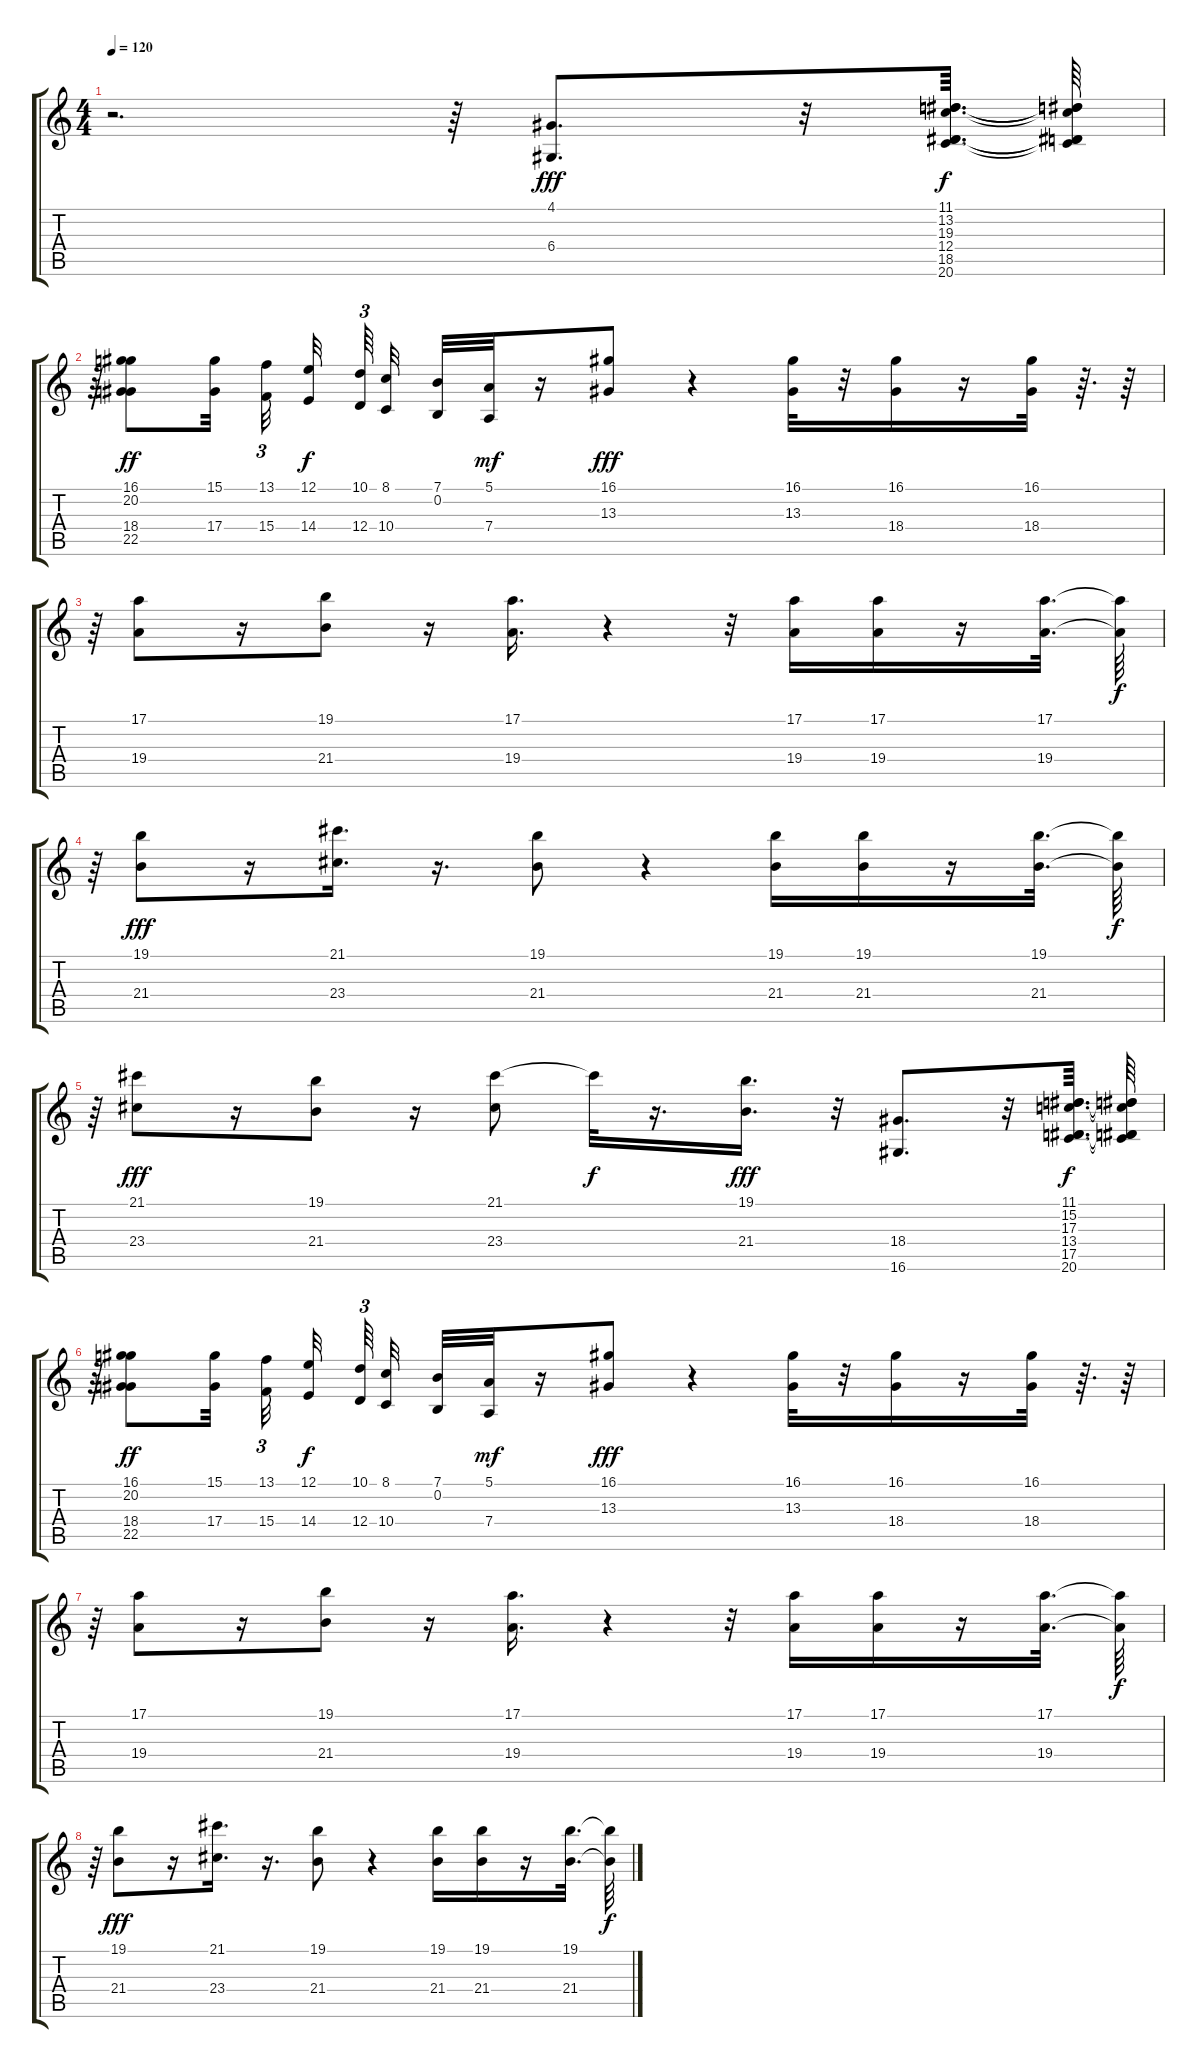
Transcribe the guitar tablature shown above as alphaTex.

\track "" {instrument brasssection}
\staff {score tabs}
\tuning (E4 B3 G3 D3 A2 E2) {hide}
\ts (4 4)
\tempo 120
\clef g2
\ks c
r.2{d dy mf} r.64 (4.1 6.4).8{d dy fff} r.32 (11.1 13.2 19.3 12.4 18.5 20.6).64{d dy f} (11.1{t} 13.2{t} 19.3{t} 12.4{t} 18.5{t} 20.6{t}).64 |
r.64 (16.1 20.2 18.4 22.5).8{dy ff} (15.1 17.4).32 (13.1 15.4).32{tu (3 2)} (12.1 14.4).32{dy f} (10.1 12.4).64{tu (3 2)} (8.1 10.4).32 (7.1 0.2).32 (5.1 7.4).32{dy mf} r.16 (16.1 13.3).8{dy fff} r.4 (16.1 13.3).32 r.32 (16.1 18.4).16 r.16 (16.1 18.4).32 r.64{d} r.64 |
r.64 (17.1 19.4).8 r.16 (19.1 21.4).8 r.16 (17.1 19.4).16{d} r.4 r.32 (17.1 19.4).16 (17.1 19.4).16 r.16 (17.1 19.4).32{d} (17.1{t} 19.4{t}).64{dy f} |
r.64 (19.1 21.4).8{dy fff} r.16 (21.1 23.4).16{d} r.16{d} (19.1 21.4).8 r.4 (19.1 21.4).16 (19.1 21.4).16 r.16 (19.1 21.4).32{d} (19.1{t} 21.4{t}).64{dy f} |
r.64 (21.1 23.4).8{dy fff} r.16 (19.1 21.4).8 r.16 (21.1 23.4).8 21.1{t}.32{dy f} r.16{d} (19.1 21.4).16{d dy fff} r.32 (18.4 16.6).8{d} r.32 (11.1 15.2 17.3 13.4 17.5 20.6).64{d dy f} (11.1{t} 15.2{t} 17.3{t} 13.4{t} 17.5{t} 20.6{t}).64 |
r.64 (16.1 20.2 18.4 22.5).8{dy ff} (15.1 17.4).32 (13.1 15.4).32{tu (3 2)} (12.1 14.4).32{dy f} (10.1 12.4).64{tu (3 2)} (8.1 10.4).32 (7.1 0.2).32 (5.1 7.4).32{dy mf} r.16 (16.1 13.3).8{dy fff} r.4 (16.1 13.3).32 r.32 (16.1 18.4).16 r.16 (16.1 18.4).32 r.64{d} r.64 |
r.64 (17.1 19.4).8 r.16 (19.1 21.4).8 r.16 (17.1 19.4).16{d} r.4 r.32 (17.1 19.4).16 (17.1 19.4).16 r.16 (17.1 19.4).32{d} (17.1{t} 19.4{t}).64{dy f} |
r.64 (19.1 21.4).8{dy fff} r.16 (21.1 23.4).16{d} r.16{d} (19.1 21.4).8 r.4 (19.1 21.4).16 (19.1 21.4).16 r.16 (19.1 21.4).32{d} (19.1{t} 21.4{t}).64{dy f}
